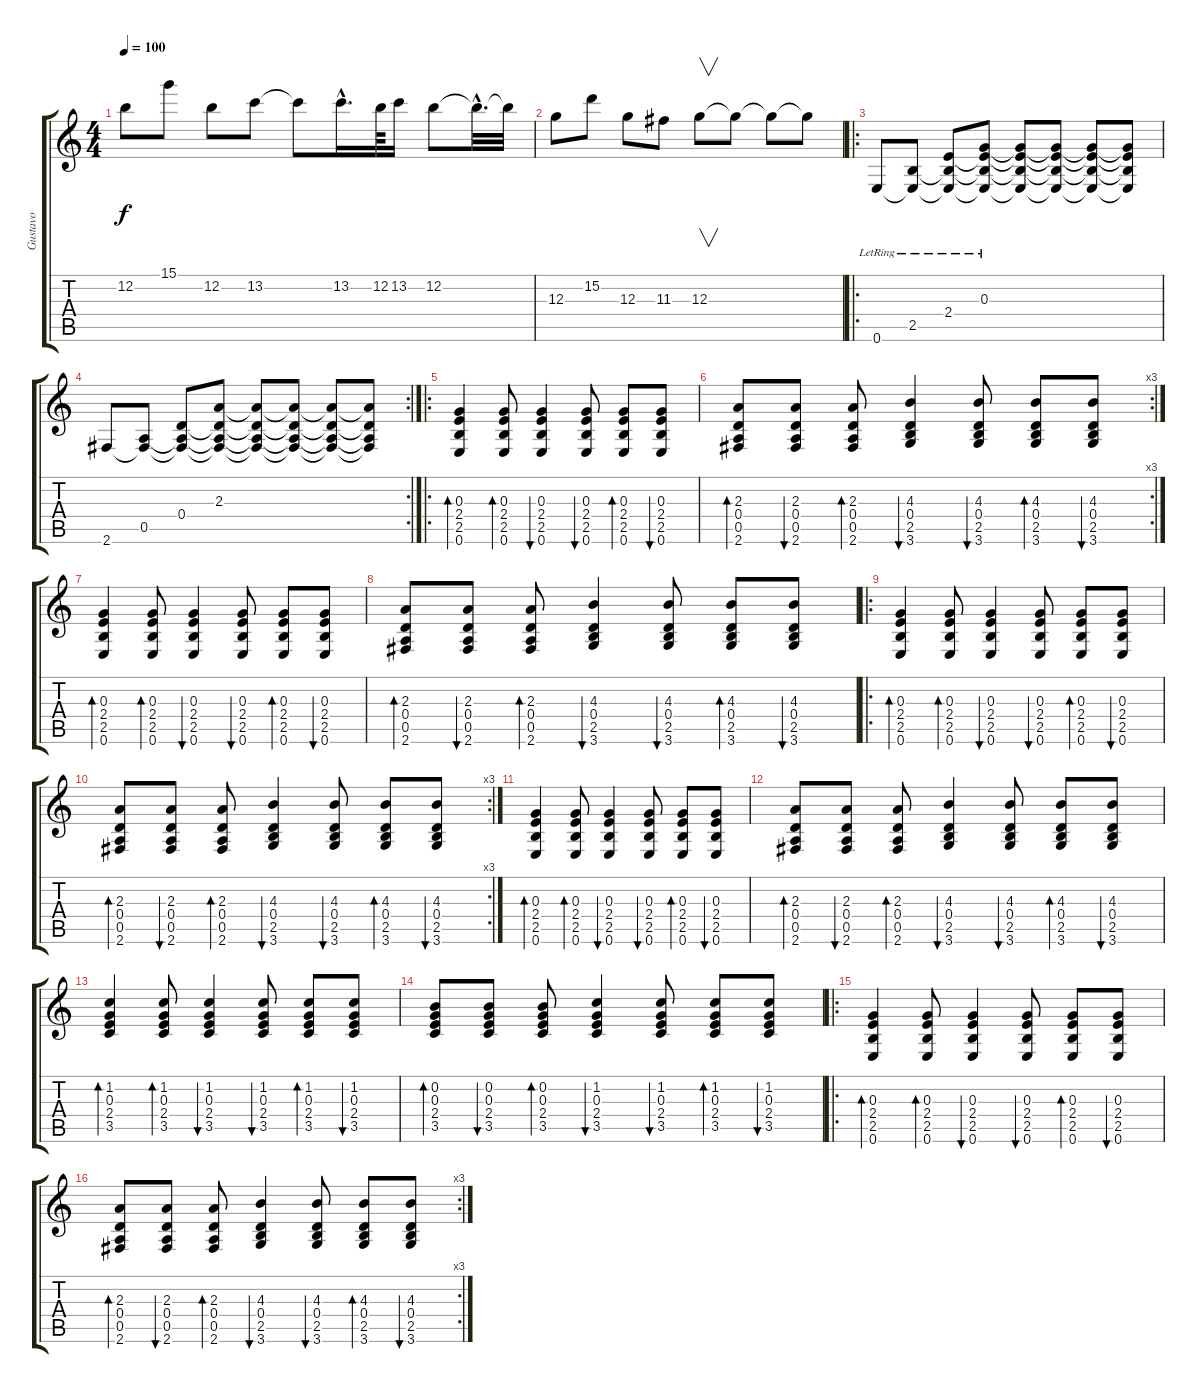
\track ("Gustavo" "Gustavo") {instrument acousticguitarsteel}
\staff {score tabs}
\tuning (E4 B3 G3 D3 A2 E2) {hide}
\ts (4 4)
\tempo 100
\clef g2
\ks c
12.2.8{dy f} 15.1.8 12.2.8 13.2.8 13.2{t}.8 13.2{hac}.16{d} 12.2.64 13.2.16 12.2.8 12.2{hac t}.32{d} 12.2{t}.32 |
12.3.8 15.2.8 12.3.8 11.3.8 12.3.8{v} 12.3{t}.8 12.3{t}.8 12.3{t}.8 |
\ro
0.6{lr}.8{instrument acousticguitarsteel} (2.5{lr} 0.6{t}).8 (2.4{lr} 2.5{t} 0.6{t}).8 (0.3{lr} 2.4{t} 2.5{t} 0.6{t}).8 (0.3{t} 2.4{t} 2.5{t} 0.6{t}).8 (0.3{t} 2.4{t} 2.5{t} 0.6{t}).8 (0.3{t} 2.4{t} 2.5{t} 0.6{t}).8 (0.3{t} 2.4{t} 2.5{t} 0.6{t}).8 |
\rc 2
2.6.8 (0.5 2.6{t}).8 (0.4 0.5{t} 2.6{t}).8 (2.3 0.4{t} 0.5{t} 2.6{t}).8 (2.3{t} 0.4{t} 0.5{t} 2.6{t}).8 (2.3{t} 0.4{t} 0.5{t} 2.6{t}).8 (2.3{t} 0.4{t} 0.5{t} 2.6{t}).8 (2.3{t} 0.4{t} 0.5{t} 2.6{t}).8 |
\ro
(0.3 2.4 2.5 0.6).4{bd 60} (0.3 2.4 2.5 0.6).8{bd 60} (0.3 2.4 2.5 0.6).4{bu 60} (0.3 2.4 2.5 0.6).8{bu 60} (0.3 2.4 2.5 0.6).8{bd 60} (0.3 2.4 2.5 0.6).8{bu 60} |
\rc 3
(2.3 0.4 0.5 2.6).8{bd 60} (2.3 0.4 0.5 2.6).8{bu 60} (2.3 0.4 0.5 2.6).8{bd 60} (4.3 0.4 2.5 3.6).4{bu 60} (4.3 0.4 2.5 3.6).8{bu 60} (4.3 0.4 2.5 3.6).8{bd 60} (4.3 0.4 2.5 3.6).8{bu 60} |
(0.3 2.4 2.5 0.6).4{bd 60} (0.3 2.4 2.5 0.6).8{bd 60} (0.3 2.4 2.5 0.6).4{bu 60} (0.3 2.4 2.5 0.6).8{bu 60} (0.3 2.4 2.5 0.6).8{bd 60} (0.3 2.4 2.5 0.6).8{bu 60} |
(2.3 0.4 0.5 2.6).8{bd 60} (2.3 0.4 0.5 2.6).8{bu 60} (2.3 0.4 0.5 2.6).8{bd 60} (4.3 0.4 2.5 3.6).4{bu 60} (4.3 0.4 2.5 3.6).8{bu 60} (4.3 0.4 2.5 3.6).8{bd 60} (4.3 0.4 2.5 3.6).8{bu 60} |
\ro
(0.3 2.4 2.5 0.6).4{bd 60} (0.3 2.4 2.5 0.6).8{bd 60} (0.3 2.4 2.5 0.6).4{bu 60} (0.3 2.4 2.5 0.6).8{bu 60} (0.3 2.4 2.5 0.6).8{bd 60} (0.3 2.4 2.5 0.6).8{bu 60} |
\rc 3
(2.3 0.4 0.5 2.6).8{bd 60} (2.3 0.4 0.5 2.6).8{bu 60} (2.3 0.4 0.5 2.6).8{bd 60} (4.3 0.4 2.5 3.6).4{bu 60} (4.3 0.4 2.5 3.6).8{bu 60} (4.3 0.4 2.5 3.6).8{bd 60} (4.3 0.4 2.5 3.6).8{bu 60} |
(0.3 2.4 2.5 0.6).4{bd 60} (0.3 2.4 2.5 0.6).8{bd 60} (0.3 2.4 2.5 0.6).4{bu 60} (0.3 2.4 2.5 0.6).8{bu 60} (0.3 2.4 2.5 0.6).8{bd 60} (0.3 2.4 2.5 0.6).8{bu 60} |
(2.3 0.4 0.5 2.6).8{bd 60} (2.3 0.4 0.5 2.6).8{bu 60} (2.3 0.4 0.5 2.6).8{bd 60} (4.3 0.4 2.5 3.6).4{bu 60} (4.3 0.4 2.5 3.6).8{bu 60} (4.3 0.4 2.5 3.6).8{bd 60} (4.3 0.4 2.5 3.6).8{bu 60} |
(1.2 0.3 2.4 3.5).4{bd 60} (1.2 0.3 2.4 3.5).8{bd 60} (1.2 0.3 2.4 3.5).4{bu 60} (1.2 0.3 2.4 3.5).8{bu 60} (1.2 0.3 2.4 3.5).8{bd 60} (1.2 0.3 2.4 3.5).8{bu 60} |
(0.2 0.3 2.4 3.5).8{bd 60} (0.2 0.3 2.4 3.5).8{bu 60} (0.2 0.3 2.4 3.5).8{bd 60} (1.2 0.3 2.4 3.5).4{bu 60} (1.2 0.3 2.4 3.5).8{bu 60} (1.2 0.3 2.4 3.5).8{bd 60} (1.2 0.3 2.4 3.5).8{bu 60} |
\ro
(0.3 2.4 2.5 0.6).4{bd 60} (0.3 2.4 2.5 0.6).8{bd 60} (0.3 2.4 2.5 0.6).4{bu 60} (0.3 2.4 2.5 0.6).8{bu 60} (0.3 2.4 2.5 0.6).8{bd 60} (0.3 2.4 2.5 0.6).8{bu 60} |
\rc 3
(2.3 0.4 0.5 2.6).8{bd 60} (2.3 0.4 0.5 2.6).8{bu 60} (2.3 0.4 0.5 2.6).8{bd 60} (4.3 0.4 2.5 3.6).4{bu 60} (4.3 0.4 2.5 3.6).8{bu 60} (4.3 0.4 2.5 3.6).8{bd 60} (4.3 0.4 2.5 3.6).8{bu 60}
